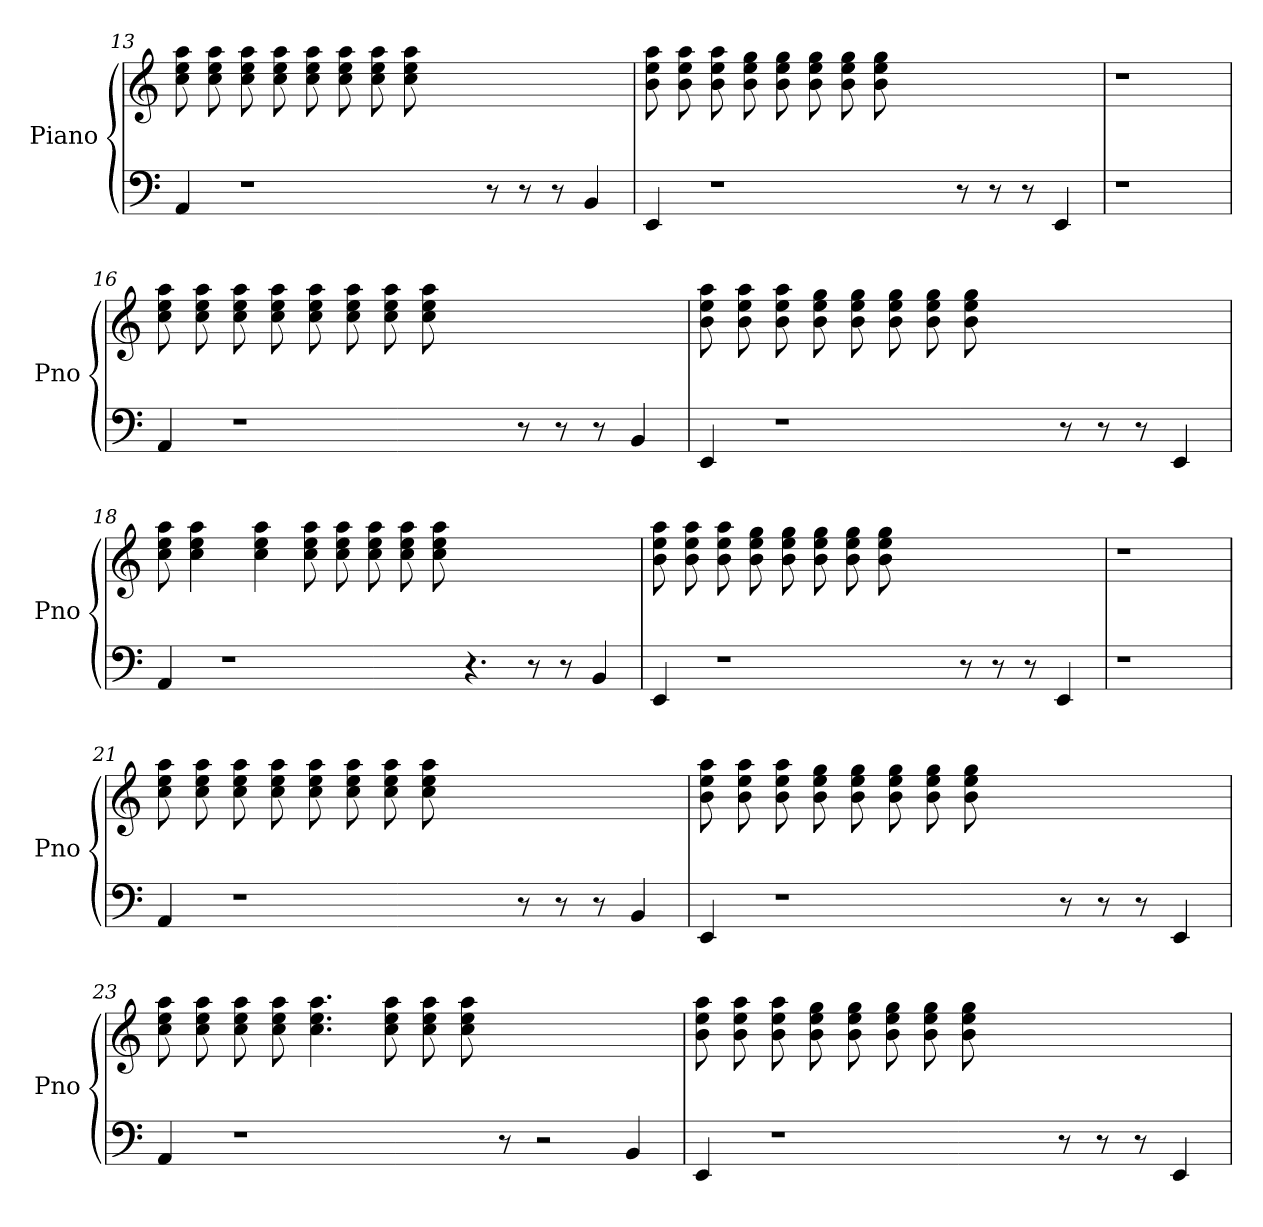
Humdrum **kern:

**kern	**kern
*part1	*part1
*staff2	*staff1
*I"Piano	*
*I'Pno	*
*clefF4	*clefG2
*k[]	*k[]
=13	=13
4AA/	8ee\ 8aa\ 8cc\
.	8aa\ 8cc\ 8ee\
1r	8aa\ 8cc\ 8ee\
.	8aa\ 8ee\ 8cc\
.	8aa\ 8cc\ 8ee\
.	8ee\ 8aa\ 8cc\
.	8aa\ 8cc\ 8ee\
.	8aa\ 8ee\ 8cc\
.	2..ryy
8r	.
8r	.
8r	.
4BB/	.
=14	=14
4EE/	8aa\ 8ee\ 8b\
.	8b\ 8ee\ 8aa\
1r	8b\ 8ee\ 8aa\
.	8b\ 8ee\ 8gg\
.	8b\ 8ee\ 8gg\
.	8ee\ 8b\ 8gg\
.	8b\ 8ee\ 8gg\
.	8b\ 8ee\ 8gg\
.	2..ryy
8r	.
8r	.
8r	.
4EE/	.
!!LO:LB:g=z
=15	=15
1r	1r
=16	=16
4AA/	8ee\ 8cc\ 8aa\
.	8aa\ 8cc\ 8ee\
1r	8aa\ 8cc\ 8ee\
.	8aa\ 8cc\ 8ee\
.	8aa\ 8ee\ 8cc\
.	8cc\ 8aa\ 8ee\
.	8aa\ 8ee\ 8cc\
.	8aa\ 8cc\ 8ee\
.	2..ryy
8r	.
8r	.
8r	.
4BB/	.
=17	=17
4EE/	8ee\ 8b\ 8aa\
.	8aa\ 8ee\ 8b\
1r	8aa\ 8ee\ 8b\
.	8gg\ 8b\ 8ee\
.	8ee\ 8gg\ 8b\
.	8b\ 8gg\ 8ee\
.	8b\ 8gg\ 8ee\
.	8b\ 8ee\ 8gg\
.	2..ryy
8r	.
8r	.
8r	.
4EE/	.
=18	=18
4AA/	8aa\ 8ee\ 8cc\
.	4aa\ 4ee\ 4cc\
1r	.
.	4aa\ 4cc\ 4ee\
.	8aa\ 8ee\ 8cc\
.	8aa\ 8cc\ 8ee\
.	8aa\ 8ee\ 8cc\
.	8aa\ 8ee\ 8cc\
.	8aa\ 8cc\ 8ee\
4.r	2..ryy
8r	.
8r	.
4BB/	.
=19	=19
4EE/	8aa\ 8ee\ 8b\
.	8aa\ 8b\ 8ee\
1r	8aa\ 8ee\ 8b\
.	8ee\ 8gg\ 8b\
.	8b\ 8ee\ 8gg\
.	8b\ 8ee\ 8gg\
.	8b\ 8ee\ 8gg\
.	8b\ 8ee\ 8gg\
.	2..ryy
8r	.
8r	.
8r	.
4EE/	.
!!LO:LB:g=z
=20	=20
1r	1r
=21	=21
4AA/	8ee\ 8cc\ 8aa\
.	8aa\ 8cc\ 8ee\
1r	8aa\ 8ee\ 8cc\
.	8aa\ 8ee\ 8cc\
.	8ee\ 8cc\ 8aa\
.	8aa\ 8cc\ 8ee\
.	8aa\ 8cc\ 8ee\
.	8ee\ 8cc\ 8aa\
.	2..ryy
8r	.
8r	.
8r	.
4BB/	.
=22	=22
4EE/	8b\ 8ee\ 8aa\
.	8aa\ 8b\ 8ee\
1r	8ee\ 8aa\ 8b\
.	8ee\ 8gg\ 8b\
.	8b\ 8gg\ 8ee\
.	8b\ 8ee\ 8gg\
.	8b\ 8ee\ 8gg\
.	8b\ 8ee\ 8gg\
.	2..ryy
8r	.
8r	.
8r	.
4EE/	.
=23	=23
4AA/	8aa\ 8cc\ 8ee\
.	8aa\ 8cc\ 8ee\
1r	8aa\ 8cc\ 8ee\
.	8ee\ 8aa\ 8cc\
.	4.aa\ 4.ee\ 4.cc\
.	8ee\ 8cc\ 8aa\
.	8aa\ 8cc\ 8ee\
.	8cc\ 8ee\ 8aa\
8r	2..ryy
2r	.
4BB/	.
=24	=24
4EE/	8ee\ 8b\ 8aa\
.	8b\ 8ee\ 8aa\
1r	8ee\ 8b\ 8aa\
.	8ee\ 8gg\ 8b\
.	8b\ 8ee\ 8gg\
.	8gg\ 8b\ 8ee\
.	8gg\ 8ee\ 8b\
.	8b\ 8ee\ 8gg\
.	2..ryy
8r	.
8r	.
8r	.
4EE/	.
=	=
*-	*-
